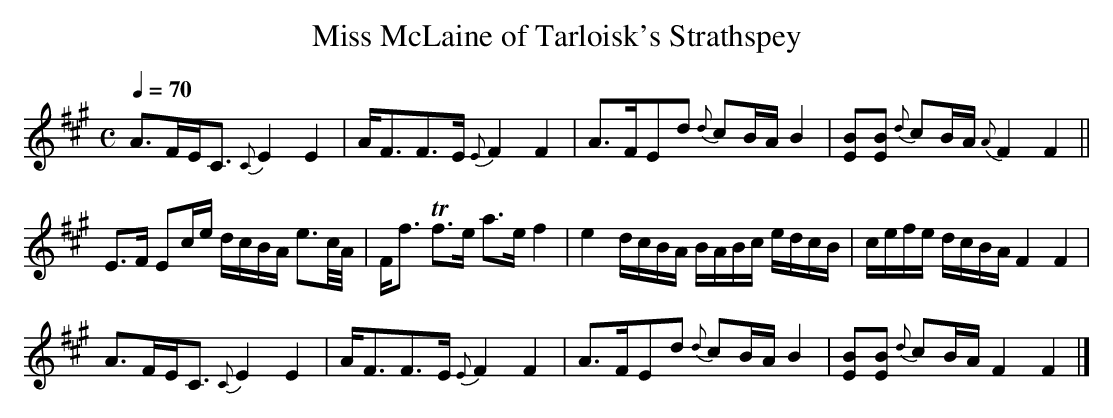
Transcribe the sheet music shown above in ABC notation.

X:1
T:Miss McLaine of Tarloisk's Strathspey
Q:1/4=70
M:C
L:1/8
K:F#Min
A>FE<C {C}E2E2|A<FF>E {E}F2F2|A>FEd {d}cB/A/B2|[BE][BE] {d}cB/A/ {A}F2F2||
E>F Ec/e/    d/c/B/A/ e3/c//A//|F<f     Tf>e      a>e f2|\
e2  d/c/B/A/ B/A/B/c/ e/d/c/B/ |c/e/f/e/ d/c/B/A/ F2  F2|
A>FE<C {C}E2E2|A<FF>E {E}F2F2|A>FEd {d}cB/A/B2|[BE][BE] {d}cB/A/    F2F2|]
